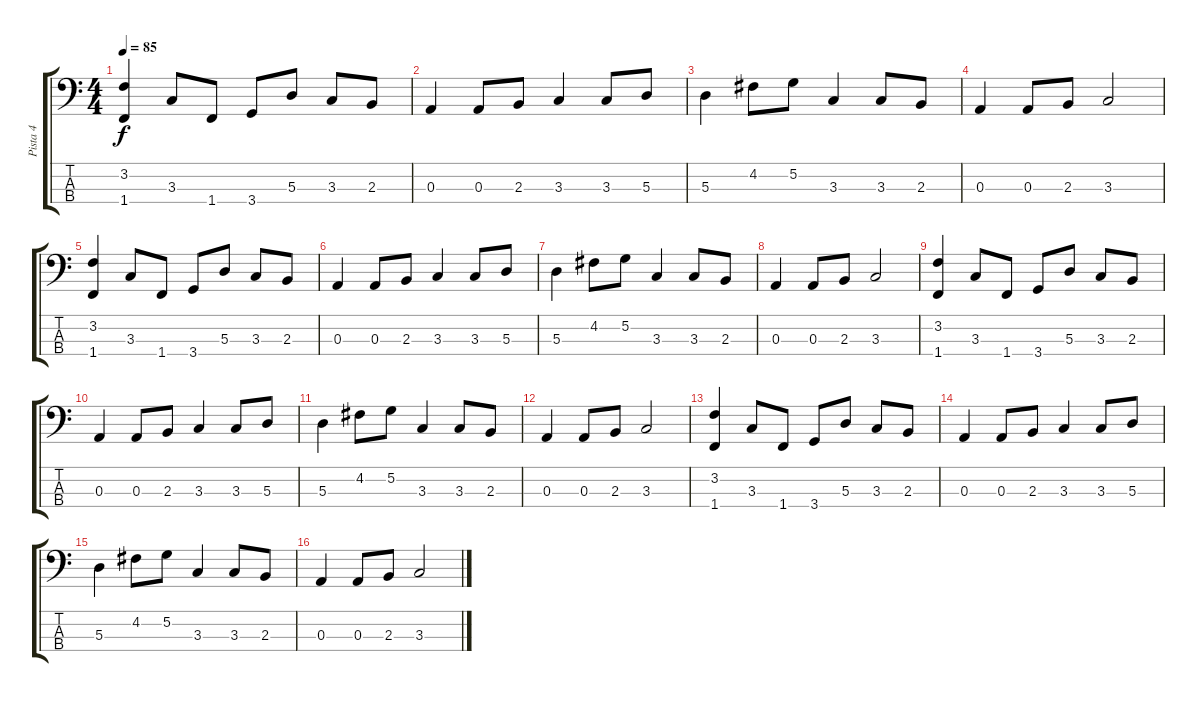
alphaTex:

\track ("Pista 4" "Pista 4") {instrument electricbassfinger}
\staff {score tabs}
\tuning (G2 D2 A1 E1) {hide}
\ts (4 4)
\tempo 85
\clef f4
\ks c
(3.2 1.4).4{dy f} 3.3.8 1.4.8 3.4.8 5.3.8 3.3.8 2.3.8 |
0.3.4 0.3.8 2.3.8 3.3.4 3.3.8 5.3.8 |
5.3.4 4.2.8 5.2.8 3.3.4 3.3.8 2.3.8 |
0.3.4 0.3.8 2.3.8 3.3.2 |
(3.2 1.4).4 3.3.8 1.4.8 3.4.8 5.3.8 3.3.8 2.3.8 |
0.3.4 0.3.8 2.3.8 3.3.4 3.3.8 5.3.8 |
5.3.4 4.2.8 5.2.8 3.3.4 3.3.8 2.3.8 |
0.3.4 0.3.8 2.3.8 3.3.2 |
(3.2 1.4).4 3.3.8 1.4.8 3.4.8 5.3.8 3.3.8 2.3.8 |
0.3.4 0.3.8 2.3.8 3.3.4 3.3.8 5.3.8 |
5.3.4 4.2.8 5.2.8 3.3.4 3.3.8 2.3.8 |
0.3.4 0.3.8 2.3.8 3.3.2 |
(3.2 1.4).4 3.3.8 1.4.8 3.4.8 5.3.8 3.3.8 2.3.8 |
0.3.4 0.3.8 2.3.8 3.3.4 3.3.8 5.3.8 |
5.3.4 4.2.8 5.2.8 3.3.4 3.3.8 2.3.8 |
0.3.4 0.3.8 2.3.8 3.3.2
